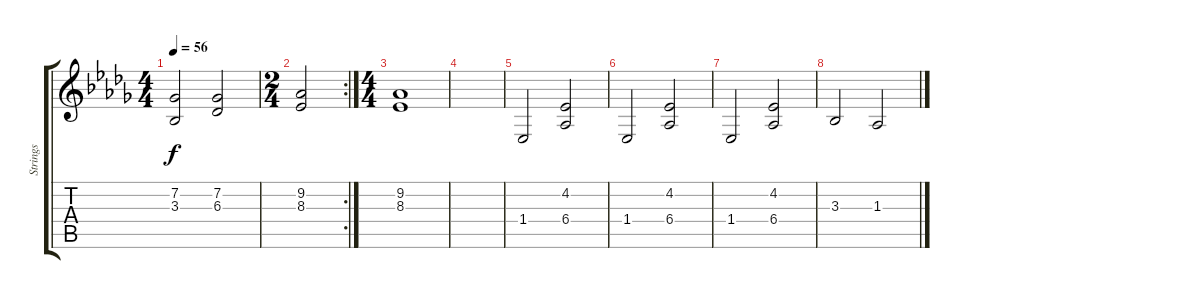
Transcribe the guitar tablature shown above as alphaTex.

\track ("Strings" "Strings") {instrument synthstrings1}
\staff {score tabs}
\tuning (E4 B3 G3 D3 A2 E2) {hide}
\ts (4 4)
\tempo 56
\clef g2
\ks bbminor
(7.2 3.3).2{dy f} (7.2 6.3).2 |
\rc 2
\ts (2 4)
(9.2 8.3).2 |
\ts (4 4)
(9.2 8.3).1 |
|
1.4.2 (4.2 6.4).2 |
1.4.2 (4.2 6.4).2 |
1.4.2 (4.2 6.4).2 |
3.3.2 1.3.2
